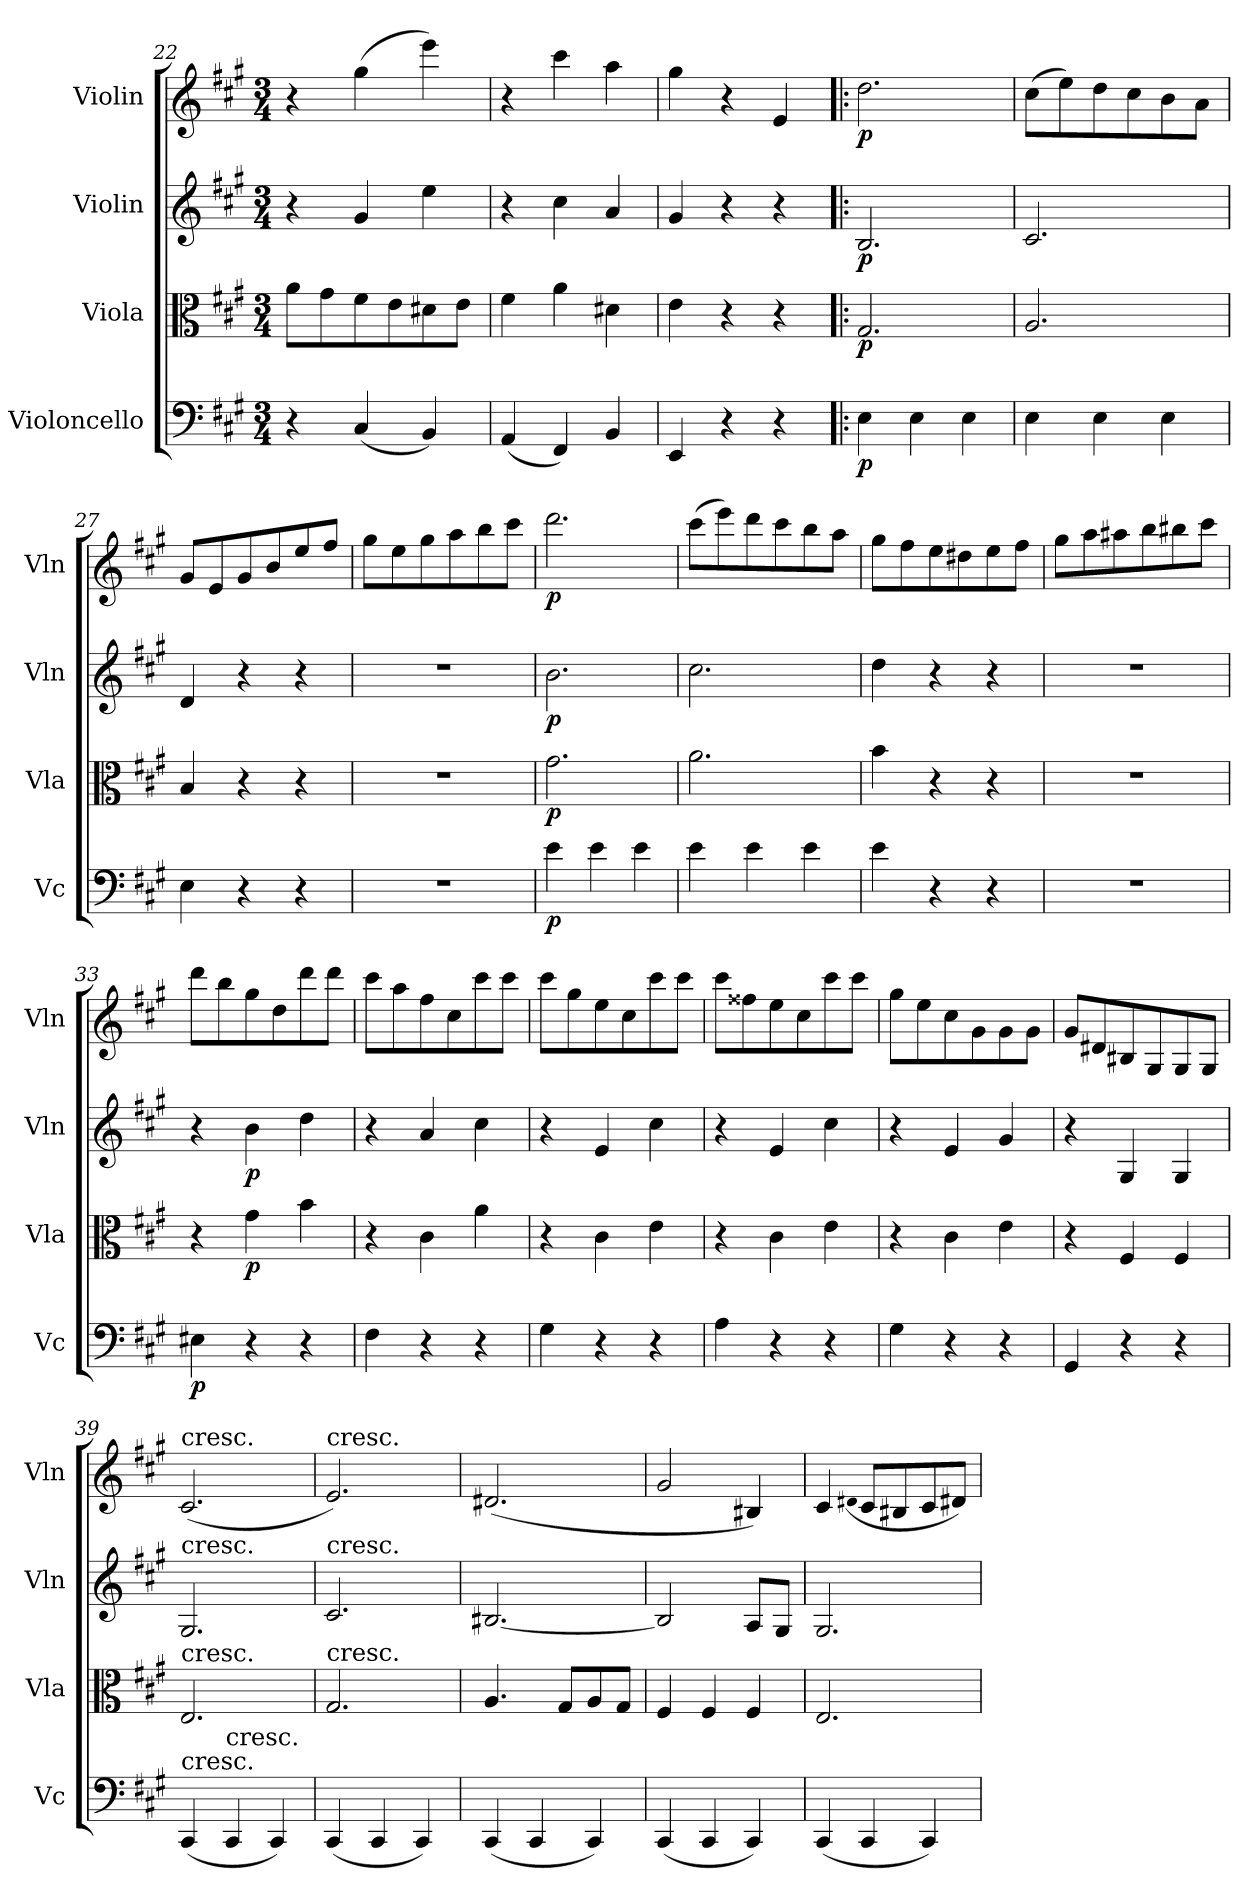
**kern	**dynam	**kern	**dynam	**kern	**dynam	**kern	**dynam
*part4	*part4	*part3	*part3	*part2	*part2	*part1	*part1
*staff4	*staff4	*staff3	*staff3	*staff2	*staff2	*staff1	*staff1
*I"Violoncello	*	*I"Viola	*	*I"Violin	*	*I"Violin	*
*I'Vc	*	*I'Vla	*	*I'Vln	*	*I'Vln	*
*clefF4	*	*clefC3	*	*clefG2	*	*clefG2	*
*k[f#c#g#]	*	*k[f#c#g#]	*	*k[f#c#g#]	*	*k[f#c#g#]	*
*A:	*	*A:	*	*A:	*	*A:	*
*M3/4	*	*M3/4	*	*M3/4	*	*M3/4	*
=22	=22	=22	=22	=22	=22	=22	=22
4r	.	8a\L	.	4r	.	4r	.
.	.	8g#\	.	.	.	.	.
(4C#/	.	8f#\	.	4g#/	.	(4gg#\	.
.	.	8e\	.	.	.	.	.
4BB/)	.	8d#X\	.	4ee\	.	4eee\)	.
.	.	8e\J	.	.	.	.	.
=23	=23	=23	=23	=23	=23	=23	=23
(4AA/	.	4f#\	.	4r	.	4r	.
4FF#/)	.	4a\	.	4cc#\	.	4ccc#\	.
4BB/	.	4d#X\	.	4a/	.	4aa\	.
=24	=24	=24	=24	=24	=24	=24	=24
4EE/	.	4e\	.	4g#/	.	4gg#\	.
4r	.	4r	.	4r	.	4r	.
4r	.	4r	.	4r	.	4e/	.
=25!|:	=25!|:	=25!|:	=25!|:	=25!|:	=25!|:	=25!|:	=25!|:
4E\	p	2.G#/	p	2.B/	p	2.dd\	p
4E\	.	.	.	.	.	.	.
4E\	.	.	.	.	.	.	.
=26	=26	=26	=26	=26	=26	=26	=26
4E\	.	2.A/	.	2.c#/	.	(8cc#\L	.
.	.	.	.	.	.	8ee\)	.
4E\	.	.	.	.	.	8dd\	.
.	.	.	.	.	.	8cc#\	.
4E\	.	.	.	.	.	8b\	.
.	.	.	.	.	.	8a\J	.
=27	=27	=27	=27	=27	=27	=27	=27
4E\	.	4B/	.	4d/	.	8g#/L	.
.	.	.	.	.	.	8e/	.
4r	.	4r	.	4r	.	8g#/	.
.	.	.	.	.	.	8b/	.
4r	.	4r	.	4r	.	8ee/	.
.	.	.	.	.	.	8ff#/J	.
=28	=28	=28	=28	=28	=28	=28	=28
2.r	.	2.r	.	2.r	.	8gg#\L	.
.	.	.	.	.	.	8ee\	.
.	.	.	.	.	.	8gg#\	.
.	.	.	.	.	.	8aa\	.
.	.	.	.	.	.	8bb\	.
.	.	.	.	.	.	8ccc#\J	.
=29	=29	=29	=29	=29	=29	=29	=29
4e\	p	2.g#\	p	2.b\	p	2.ddd\	p
4e\	.	.	.	.	.	.	.
4e\	.	.	.	.	.	.	.
=30	=30	=30	=30	=30	=30	=30	=30
4e\	.	2.a\	.	2.cc#\	.	(8ccc#\L	.
.	.	.	.	.	.	8eee\)	.
4e\	.	.	.	.	.	8ddd\	.
.	.	.	.	.	.	8ccc#\	.
4e\	.	.	.	.	.	8bb\	.
.	.	.	.	.	.	8aa\J	.
=31	=31	=31	=31	=31	=31	=31	=31
4e\	.	4b\	.	4dd\	.	8gg#\L	.
.	.	.	.	.	.	8ff#\	.
4r	.	4r	.	4r	.	8ee\	.
.	.	.	.	.	.	8dd#X\	.
4r	.	4r	.	4r	.	8ee\	.
.	.	.	.	.	.	8ff#\J	.
=32	=32	=32	=32	=32	=32	=32	=32
2.r	.	2.r	.	2.r	.	8gg#\L	.
.	.	.	.	.	.	8aa\	.
.	.	.	.	.	.	8aa#X\	.
.	.	.	.	.	.	8bb\	.
.	.	.	.	.	.	8bb#X\	.
.	.	.	.	.	.	8ccc#\J	.
=33	=33	=33	=33	=33	=33	=33	=33
4E#X\	p	4r	.	4r	.	8ddd\L	.
.	.	.	.	.	.	8bb\	.
4r	.	4g#\	p	4b\	p	8gg#\	.
.	.	.	.	.	.	8dd\	.
4r	.	4b\	.	4dd\	.	8ddd\	.
.	.	.	.	.	.	8ddd\J	.
=34	=34	=34	=34	=34	=34	=34	=34
4F#\	.	4r	.	4r	.	8ccc#\L	.
.	.	.	.	.	.	8aa\	.
4r	.	4c#\	.	4a/	.	8ff#\	.
.	.	.	.	.	.	8cc#\	.
4r	.	4a\	.	4cc#\	.	8ccc#\	.
.	.	.	.	.	.	8ccc#\J	.
=35	=35	=35	=35	=35	=35	=35	=35
4G#\	.	4r	.	4r	.	8ccc#\L	.
.	.	.	.	.	.	8gg#\	.
4r	.	4c#\	.	4e/	.	8ee\	.
.	.	.	.	.	.	8cc#\	.
4r	.	4e\	.	4cc#\	.	8ccc#\	.
.	.	.	.	.	.	8ccc#\J	.
=36	=36	=36	=36	=36	=36	=36	=36
4A\	.	4r	.	4r	.	8ccc#\L	.
.	.	.	.	.	.	8ff##X\	.
4r	.	4c#\	.	4e/	.	8ee\	.
.	.	.	.	.	.	8cc#\	.
4r	.	4e\	.	4cc#\	.	8ccc#\	.
.	.	.	.	.	.	8ccc#\J	.
=37	=37	=37	=37	=37	=37	=37	=37
4G#\	.	4r	.	4r	.	8gg#\L	.
.	.	.	.	.	.	8ee\	.
4r	.	4c#\	.	4e/	.	8cc#\	.
.	.	.	.	.	.	8g#\	.
4r	.	4e\	.	4g#/	.	8g#\	.
.	.	.	.	.	.	8g#\J	.
=38	=38	=38	=38	=38	=38	=38	=38
4GG#/	.	4r	.	4r	.	8g#/L	.
.	.	.	.	.	.	8d#X/	.
4r	.	4F#/	.	4G#/	.	8B#X/	.
.	.	.	.	.	.	8G#/	.
4r	.	4F#/	.	4G#/	.	8G#/	.
.	.	.	.	.	.	8G#/J	.
=39	=39	=39	=39	=39	=39	=39	=39
!	!	!	!	!	!	!LO:TX:t=cresc.	!
!	!	!	!	!LO:TX:t=cresc.	!	!	!
!	!	!LO:TX:t=cresc.	!	!	!	!	!
!LO:TX:t=cresc.	!	!	!	!	!	!	!
(4CC#/	.	2.E/	.	2.G#/	.	(2.c#/	.
!LO:TX:t=cresc.	!	!	!	!	!	!	!
4CC#/	.	.	.	.	.	.	.
4CC#/)	.	.	.	.	.	.	.
=40	=40	=40	=40	=40	=40	=40	=40
!	!	!	!	!	!	!LO:TX:t=cresc.	!
!	!	!	!	!LO:TX:t=cresc.	!	!	!
!	!	!LO:TX:t=cresc.	!	!	!	!	!
(4CC#/	.	2.G#/	.	2.c#/	.	2.e/)	.
4CC#/	.	.	.	.	.	.	.
4CC#/)	.	.	.	.	.	.	.
=41	=41	=41	=41	=41	=41	=41	=41
(4CC#/	.	4.A/	.	[2.B#X/	.	(2.d#X/	.
4CC#/	.	.	.	.	.	.	.
.	.	8G#/L	.	.	.	.	.
4CC#/)	.	8A/	.	.	.	.	.
.	.	8G#/J	.	.	.	.	.
=42	=42	=42	=42	=42	=42	=42	=42
(4CC#/	.	4F#/	.	2B#/]	.	2g#/	.
4CC#/	.	4F#/	.	.	.	.	.
4CC#/)	.	4F#/	.	8A/L	.	4B#X/)	.
.	.	.	.	8G#/J	.	.	.
=43	=43	=43	=43	=43	=43	=43	=43
(4CC#/	.	2.E/	.	2.G#/	.	4c#/	.
.	.	.	.	.	.	(qd#X	.
4CC#/	.	.	.	.	.	8c#/L	.
.	.	.	.	.	.	8B#X/	.
4CC#/)	.	.	.	.	.	8c#/	.
.	.	.	.	.	.	8d#X/J)	.
=	=	=	=	=	=	=	=
*-	*-	*-	*-	*-	*-	*-	*-
